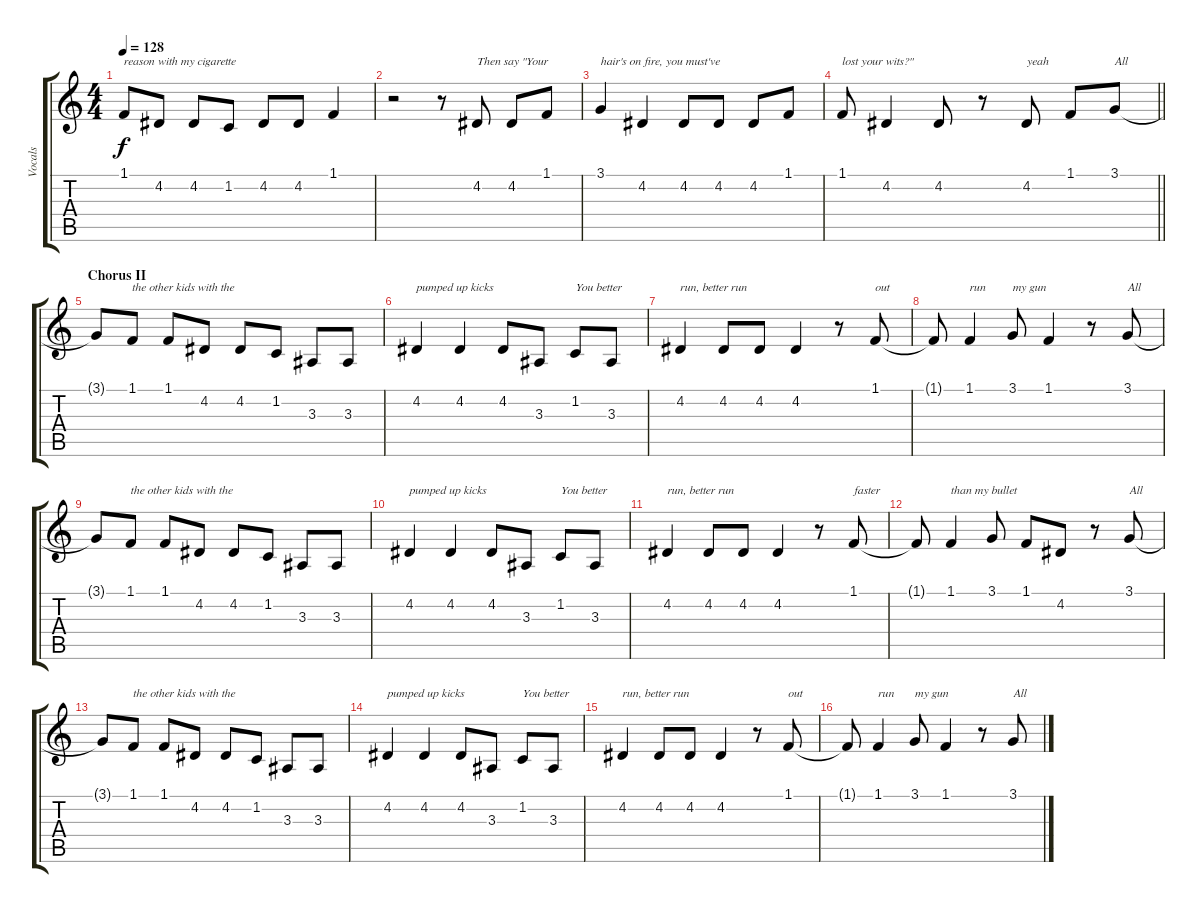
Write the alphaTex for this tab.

\track ("Vocals" "Vocals") {instrument altosax}
\staff {score tabs}
\tuning (E4 B3 G3 D3 A2 E2) {hide}
\ts (4 4)
\tempo 128
\clef g2
\ks c
1.1.8{txt "reason with my cigarette" dy f} 4.2.8 4.2.8 1.2.8 4.2.8 4.2.8 1.1.4 |
r.2 r.8 4.2.8{txt "Then say \"Your"} 4.2.8 1.1.8 |
3.1.4{txt "hair's on fire, you must've"} 4.2.4 4.2.8 4.2.8 4.2.8 1.1.8 |
\barLineRight lightlight
1.1.8{txt "lost your wits?\""} 4.2.4 4.2.8 r.8 4.2.8{txt "yeah"} 1.1.8 3.1.8{txt "All"} |
\section ("" "Chorus II")
3.1{t}.8 1.1.8{txt "the other kids with the"} 1.1.8 4.2.8 4.2.8 1.2.8 3.3.8 3.3.8 |
4.2.4{txt "pumped up kicks"} 4.2.4 4.2.8 3.3.8 1.2.8{txt "You better"} 3.3.8 |
4.2.4{txt "run, better run"} 4.2.8 4.2.8 4.2.4 r.8 1.1.8{txt "out"} |
1.1{t}.8 1.1.4{txt "run"} 3.1.8{txt "my gun"} 1.1.4 r.8 3.1.8{txt "All"} |
3.1{t}.8 1.1.8{txt "the other kids with the"} 1.1.8 4.2.8 4.2.8 1.2.8 3.3.8 3.3.8 |
4.2.4{txt "pumped up kicks"} 4.2.4 4.2.8 3.3.8 1.2.8{txt "You better"} 3.3.8 |
4.2.4{txt "run, better run"} 4.2.8 4.2.8 4.2.4 r.8 1.1.8{txt "faster"} |
1.1{t}.8 1.1.4{txt "than my bullet"} 3.1.8 1.1.8 4.2.8 r.8 3.1.8{txt "All"} |
3.1{t}.8 1.1.8{txt "the other kids with the"} 1.1.8 4.2.8 4.2.8 1.2.8 3.3.8 3.3.8 |
4.2.4{txt "pumped up kicks"} 4.2.4 4.2.8 3.3.8 1.2.8{txt "You better"} 3.3.8 |
4.2.4{txt "run, better run"} 4.2.8 4.2.8 4.2.4 r.8 1.1.8{txt "out"} |
1.1{t}.8 1.1.4{txt "run"} 3.1.8{txt "my gun"} 1.1.4 r.8 3.1.8{txt "All"}
